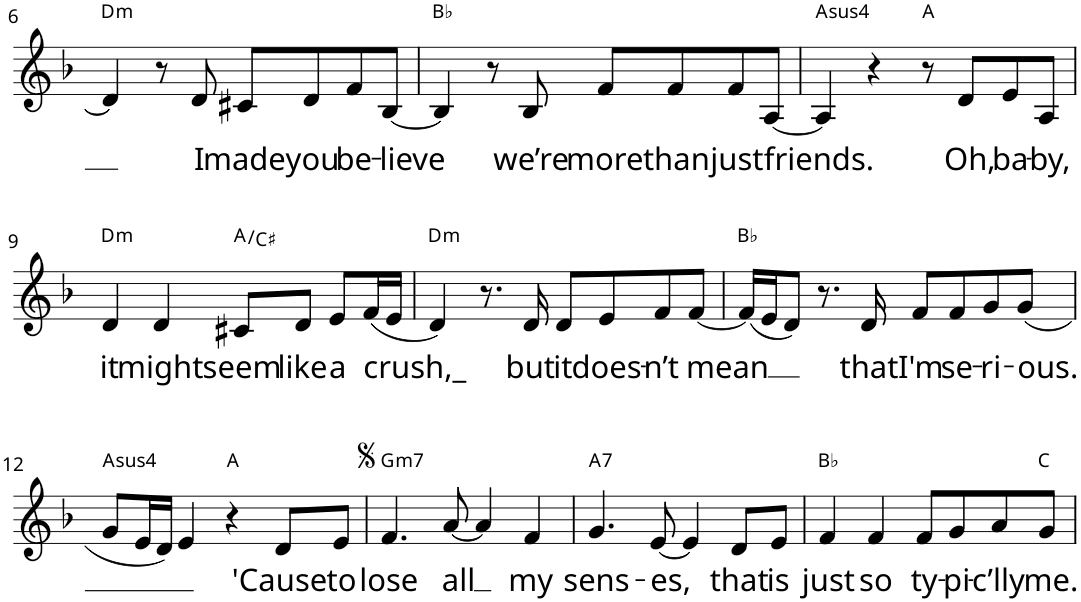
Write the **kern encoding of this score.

**kern	**text	**harte
*part1	*part1	*part1
*staff1	*staff1	*
*I"Piano	*	*
*I'Pno	*	*
!!LO:PB:g=z
*clefG2	*	*
*k[b-]	*	*
*M4/4	*	*
=6	=6	=6
!	!	!LO:H:kt=m
4d/]	.	D:min
8r	.	.
!	!LO:LY:b	!
8d/	I	.
!	!LO:LY:b	!
8c#X/L	made	.
!	!LO:LY:b	!
8d/	you	.
!	!LO:LY:b	!
8f/	be-	.
!	!LO:LY:b	!
[8B-/J	-lieve	.
=7	=7	=7
4B-/]	.	Bb:maj
8r	.	.
!	!LO:LY:b	!
8B-/	we’re	.
!	!LO:LY:b	!
8f/L	more	.
!	!LO:LY:b	!
8f/	than	.
!	!LO:LY:b	!
8f/	just	.
!	!LO:LY:b	!
[8A/J	friends.	.
=8	=8	=8
!	!	!LO:H:kt=4
4A/]	.	A:sus4
4r	.	.
8r	.	A:maj
!	!LO:LY:b	!
8d/L	Oh,	.
!	!LO:LY:b	!
8e/	ba-	.
!	!LO:LY:b	!
8A/J	-by,	.
!!LO:LB:g=z
=9	=9	=9
!	!LO:LY:b	!LO:H:kt=m
4d/	-it	D:min
!	!LO:LY:b	!
4d/	might	.
!	!LO:LY:b	!
8c#X/L	seem	A:maj/3
!	!LO:LY:b	!
8d/J	like	.
!	!LO:LY:b	!
8e/L	a	.
!	!LO:LY:b	!
(16f/L	crush,_	.
16e/JJ	.	.
=10	=10	=10
!	!	!LO:H:kt=m
4d/)	.	D:min
8.r	.	.
!	!LO:LY:b	!
16d/	but	.
!	!LO:LY:b	!
8d/L	it	.
!	!LO:LY:b	!
8e/	does-	.
!	!LO:LY:b	!
8f/	-n’t	.
!	!LO:LY:b	!
[8f/J	mean	.
=11	=11	=11
(16f/LL]	.	Bb:maj
16e/J	.	.
8d/J)	.	.
8.r	.	.
!	!LO:LY:b	!
16d/	that	.
!	!LO:LY:b	!
8f/L	I'm	.
!	!LO:LY:b	!
8f/	se-	.
!	!LO:LY:b	!
8g/	-ri-	.
!	!LO:LY:b	!
(8g/J	-ous.	.
!!LO:LB:g=z
=12	=12	=12
!	!	!LO:H:kt=4
8g/L	.	A:sus4
16e/L	.	.
16d/JJ)	.	.
4e/	.	.
4r	.	A:maj
!	!LO:LY:b	!
8d/L	'Cause	.
!	!LO:LY:b	!
8e/J	to	.
=13	=13	=13
!	!LO:LY:b	!LO:H:kt=m7
4.f/	lose	G:min7
!	!LO:LY:b	!
[8a/	all	.
4a/]	.	.
!	!LO:LY:b	!
4f/	my	.
=14	=14	=14
!	!LO:LY:b	!LO:H:kt=7
4.g/	sens-	A:7
!	!LO:LY:b	!
[8e/	-es,	.
4e/]	.	.
!	!LO:LY:b	!
8d/L	that	.
!	!LO:LY:b	!
8e/J	is	.
=15	=15	=15
!	!LO:LY:b	!
4f/	just	Bb:maj
!	!LO:LY:b	!
4f/	so	.
!	!LO:LY:b	!
8f/L	ty-	.
!	!LO:LY:b	!
8g/	-pi-	.
!	!LO:LY:b	!
8a/	-c’lly	.
!	!LO:LY:b	!
8g/J	me.	C:maj
=	=	=
*-	*-	*-
